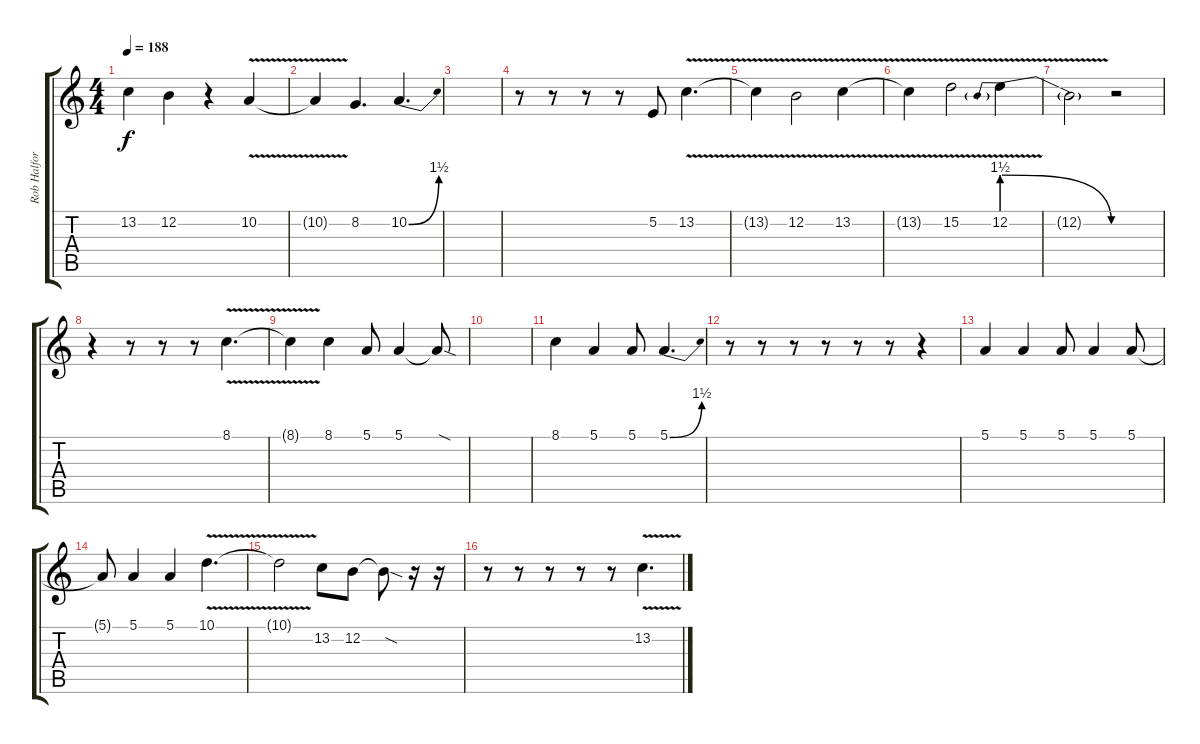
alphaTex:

\track ("Rob Halford" "Rob Halfor") {instrument violin}
\staff {score tabs}
\tuning (E4 B3 G3 D3 A2 E2) {hide}
\ts (4 4)
\tempo 188
\clef g2
\ks c
13.2{t}.4{dy f} 12.2.4 r.4 10.2{v}.4 |
10.2{t}.4 8.2.4{d} 10.2{be (bend 0 0 60 6)}.4{d} |
|
r.8 r.8 r.8 r.8 5.2.8 13.2{v}.4{d} |
13.2{t}.4 12.2{v}.2 13.2{v}.4 |
13.2{t}.4 15.2{v}.2 12.2{be (prebendrelease 0 6 60 0) v}.4 |
12.2{t}.2 r.2 |
r.4 r.8 r.8 r.8 8.1{v}.4{d} |
8.1{t}.4 8.1.4 5.1.8 5.1.4 5.1{sod t}.8 |
|
8.1.4 5.1.4 5.1.8 5.1{be (bend 0 0 60 6)}.4{d} |
r.8 r.8 r.8 r.8 r.8 r.8 r.4 |
5.1.4 5.1.4 5.1.8 5.1.4 5.1.8 |
5.1{t}.8 5.1.4 5.1.4 10.1{v}.4{d} |
10.1{t}.2 13.2.8 12.2.8 12.2{sod t}.8 r.16 r.16 |
r.8 r.8 r.8 r.8 r.8 13.2{v}.4{d}
